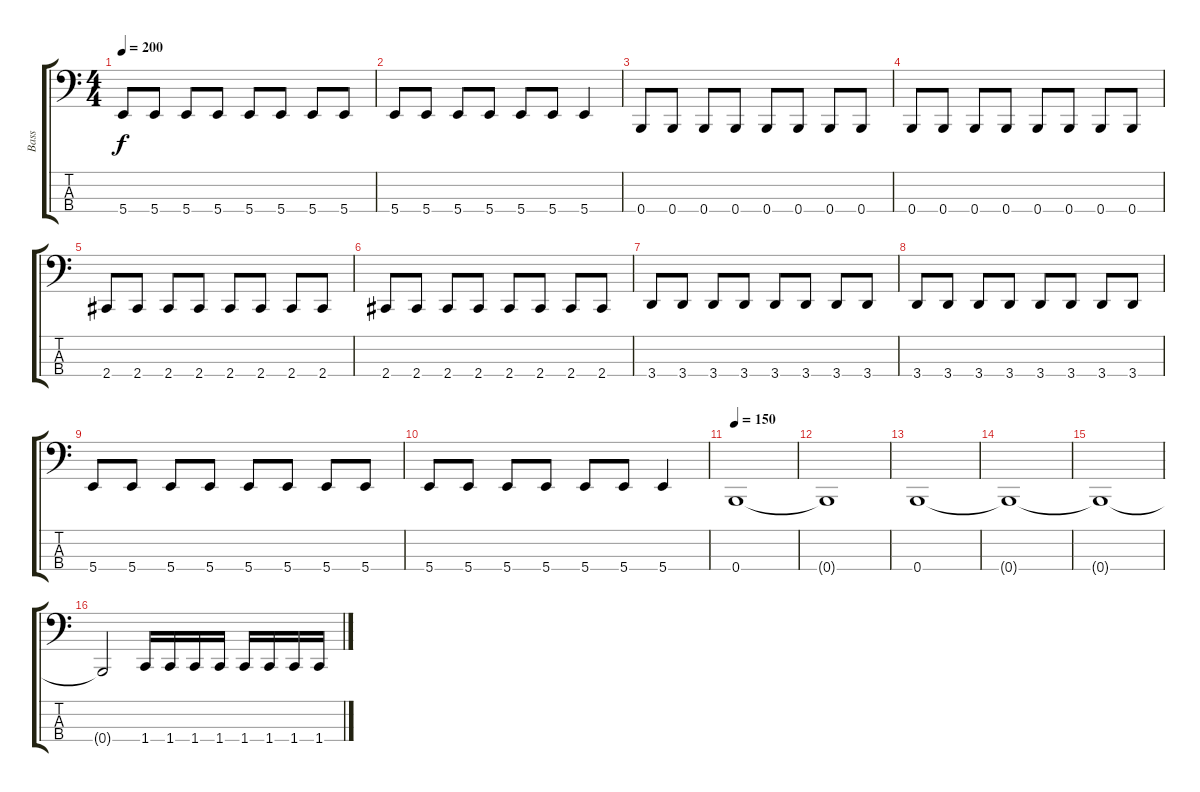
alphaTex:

\track ("Bass" "Bass") {instrument electricbasspick}
\staff {score tabs}
\tuning (E2 B1 Gb1 B0) {hide}
\ts (4 4)
\tempo 200
\clef f4
\ks c
5.4.8{dy f} 5.4.8 5.4.8 5.4.8 5.4.8 5.4.8 5.4.8 5.4.8 |
5.4.8 5.4.8 5.4.8 5.4.8 5.4.8 5.4.8 5.4.4 |
0.4.8 0.4.8 0.4.8 0.4.8 0.4.8 0.4.8 0.4.8 0.4.8 |
0.4.8 0.4.8 0.4.8 0.4.8 0.4.8 0.4.8 0.4.8 0.4.8 |
2.4.8 2.4.8 2.4.8 2.4.8 2.4.8 2.4.8 2.4.8 2.4.8 |
2.4.8 2.4.8 2.4.8 2.4.8 2.4.8 2.4.8 2.4.8 2.4.8 |
3.4.8 3.4.8 3.4.8 3.4.8 3.4.8 3.4.8 3.4.8 3.4.8 |
3.4.8 3.4.8 3.4.8 3.4.8 3.4.8 3.4.8 3.4.8 3.4.8 |
5.4.8 5.4.8 5.4.8 5.4.8 5.4.8 5.4.8 5.4.8 5.4.8 |
5.4.8 5.4.8 5.4.8 5.4.8 5.4.8 5.4.8 5.4.4 |
\tempo 150
0.4.1 |
0.4{t}.1 |
0.4.1 |
0.4{t}.1 |
0.4{t}.1 |
0.4{t}.2 1.4.16 1.4.16 1.4.16 1.4.16 1.4.16 1.4.16 1.4.16 1.4.16
